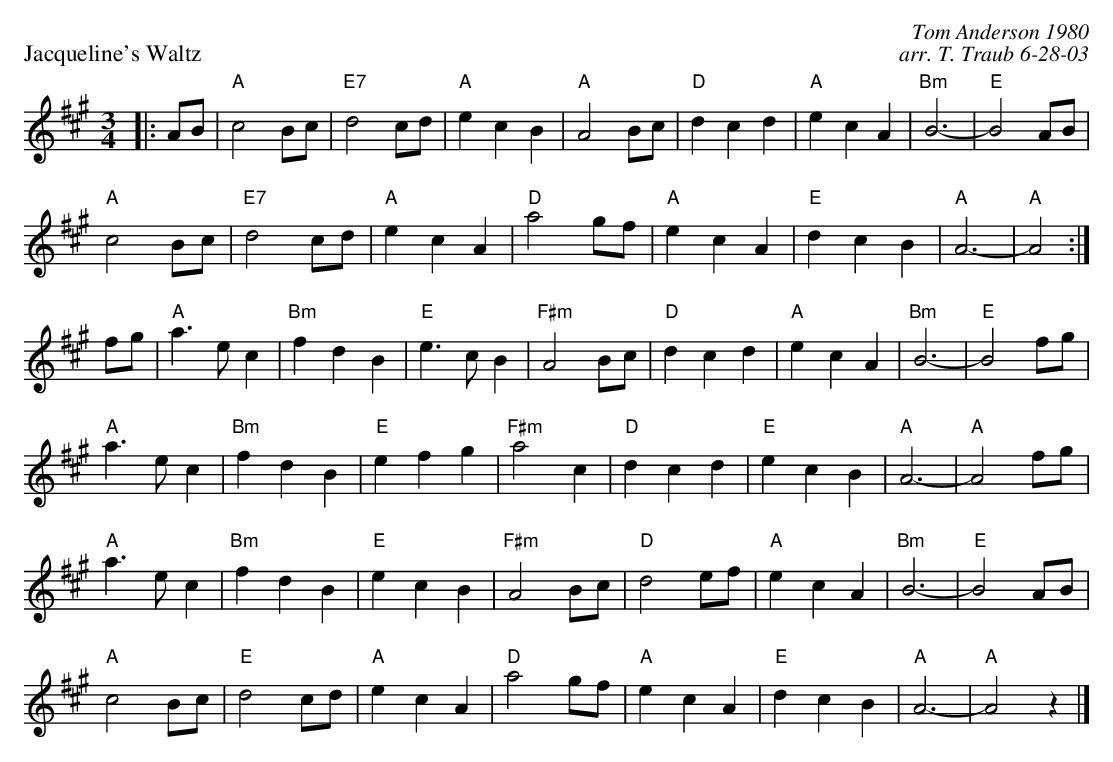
X:1
P: Jacqueline's Waltz
C: Tom Anderson 1980
C: arr. T. Traub 6-28-03
M: 3/4
K: A
L: 1/4
|: A/B/|"A"c2 B/c/|"E7"d2 c/d/|"A"e c B|"A"A2 B/c/|"D"d c d|"A"e c A|"Bm"B3-|"E"B2 A/B/|
"A"c2 B/c/|"E7"d2 c/d/|"A"e c A|"D"a2 g/f/|"A"e c A|"E"d c B|"A"A3-|"A"A2 :|
f/g/|"A"a > e c|"Bm"f d B|"E"e > c B|"F#m"A2 B/c/|"D"d c d|"A"e c A|"Bm"B3-|"E"B2 f/g/|
"A"a > e c|"Bm"f d B|"E"e f g|"F#m"a2 c|"D"d c d|"E"e c B|"A"A3-|"A"A2 f/g/|
"A"a > e c|"Bm"f d B|"E"e c B|"F#m"A2 B/c/|"D"d2 e/f/|"A"e c A|"Bm"B3-|"E"B2 A/B/|
"A"c2 B/c/|"E"d2 c/d/|"A"e c A|"D"a2 g/f/|"A"e c A|"E"d c B|"A"A3-|"A"A2 z |]
